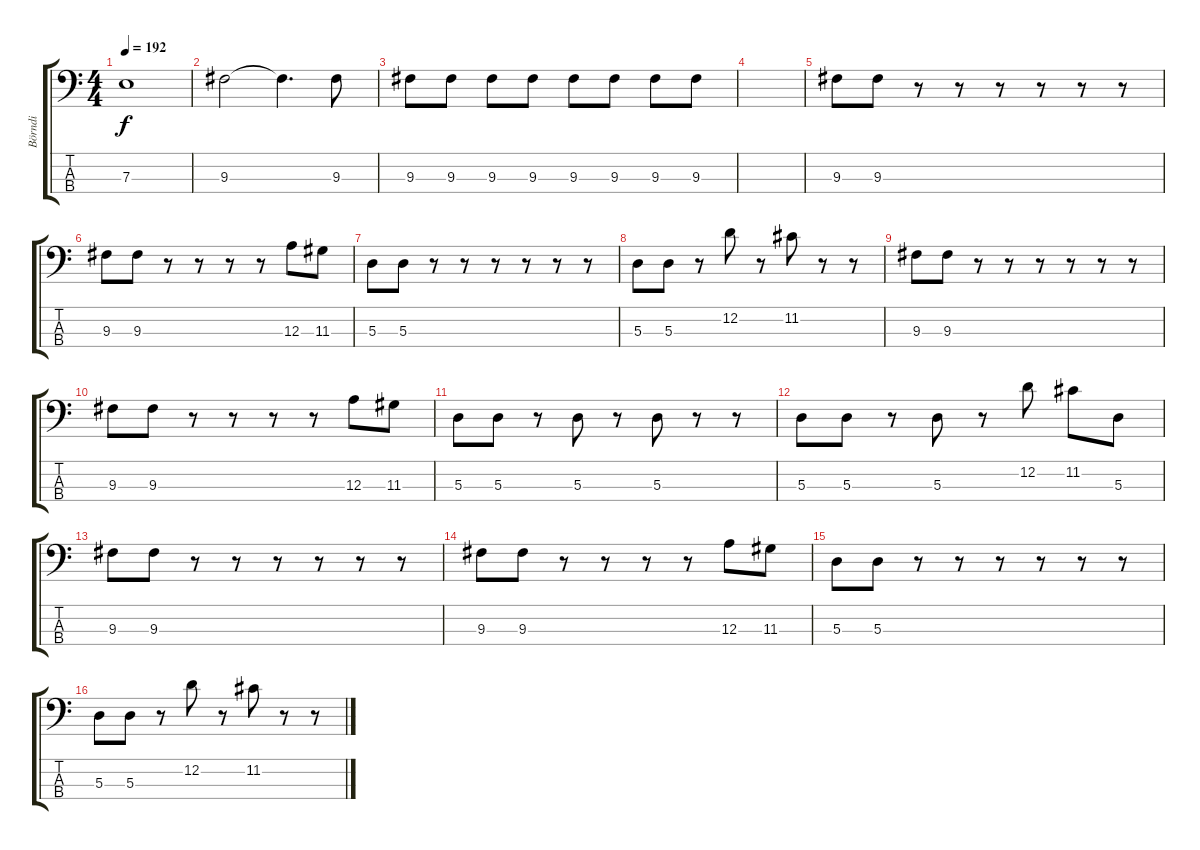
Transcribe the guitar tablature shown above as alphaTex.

\track ("Börndi" "Börndi") {instrument electricbassfinger}
\staff {score tabs}
\tuning (G2 D2 A1 D1) {hide}
\ts (4 4)
\tempo 192
\clef f4
\ks c
7.3.1{dy f} |
9.3.2 9.3{t}.4{d} 9.3.8 |
9.3.8 9.3.8 9.3.8 9.3.8 9.3.8 9.3.8 9.3.8 9.3.8 |
|
9.3.8 9.3.8 r.8 r.8 r.8 r.8 r.8 r.8 |
9.3.8 9.3.8 r.8 r.8 r.8 r.8 12.3.8 11.3.8 |
5.3.8 5.3.8 r.8 r.8 r.8 r.8 r.8 r.8 |
5.3.8 5.3.8 r.8 12.2.8 r.8 11.2.8 r.8 r.8 |
9.3.8 9.3.8 r.8 r.8 r.8 r.8 r.8 r.8 |
9.3.8 9.3.8 r.8 r.8 r.8 r.8 12.3.8 11.3.8 |
5.3.8 5.3.8 r.8 5.3.8 r.8 5.3.8 r.8 r.8 |
5.3.8 5.3.8 r.8 5.3.8 r.8 12.2.8 11.2.8 5.3.8 |
9.3.8 9.3.8 r.8 r.8 r.8 r.8 r.8 r.8 |
9.3.8 9.3.8 r.8 r.8 r.8 r.8 12.3.8 11.3.8 |
5.3.8 5.3.8 r.8 r.8 r.8 r.8 r.8 r.8 |
5.3.8 5.3.8 r.8 12.2.8 r.8 11.2.8 r.8 r.8
